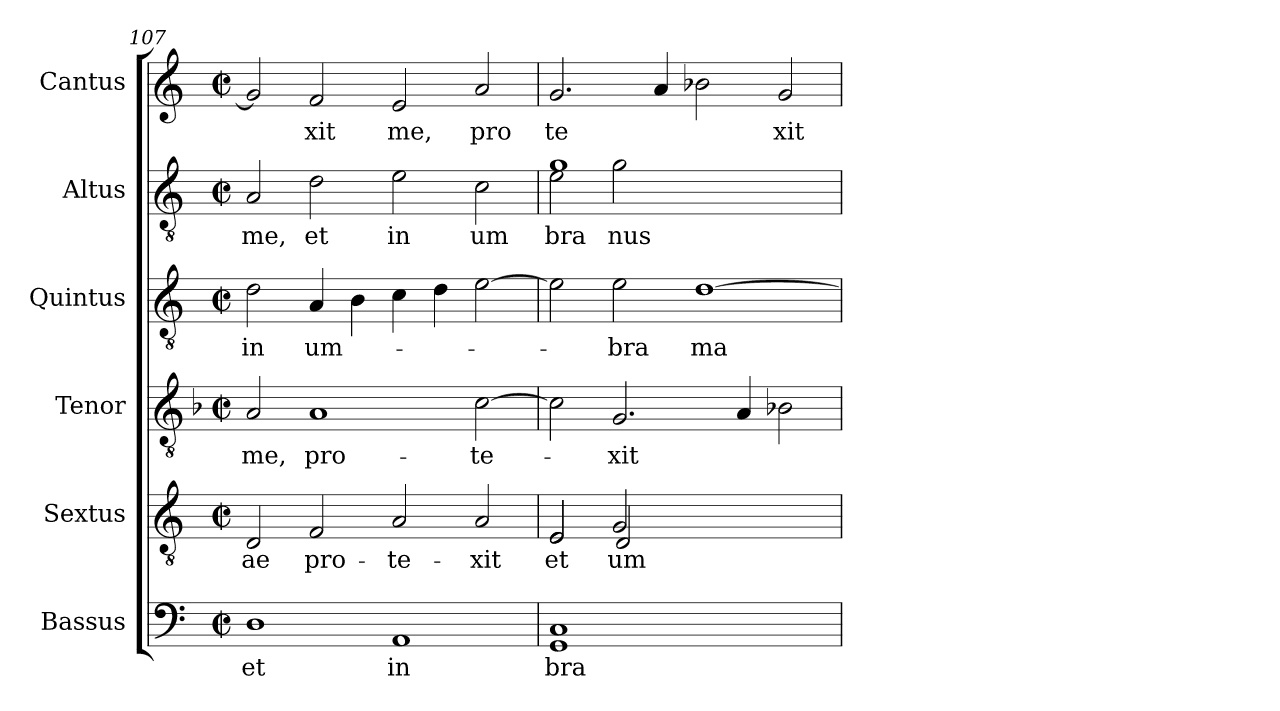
**kern	**text	**kern	**text	**kern	**text	**kern	**text	**kern	**text	**kern	**text
*part6	*part6	*part5	*part5	*part4	*part4	*part3	*part3	*part2	*part2	*part1	*part1
*staff6	*staff6	*staff5	*staff5	*staff4	*staff4	*staff3	*staff3	*staff2	*staff2	*staff1	*staff1
*I"Bassus	*	*I"Sextus	*	*I"Tenor	*	*I"Quintus	*	*I"Altus	*	*I"Cantus	*
*clefF4	*	*clefGv2	*	*clefGv2	*	*clefGv2	*	*clefGv2	*	*clefG2	*
*	*	*	*	*k[b-]	*	*	*	*	*	*	*
*	*	*	*	*F:	*	*	*	*	*	*	*
*M2/2	*	*M2/2	*	*M2/2	*	*M2/2	*	*M2/2	*	*M2/2	*
*met(c|)	*	*met(c|)	*	*met(c|)	*	*met(c|)	*	*met(c|)	*	*met(c|)	*
=107	=107	=107	=107	=107	=107	=107	=107	=107	=107	=107	=107
!	!LO:LY:b:cj	!	!LO:LY:b:cj	!	!LO:LY:b:cj	!	!LO:LY:b:cj	!	!LO:LY:b:cj	!	!
1D	et	2D/	-ae	2A/	me,	2d\	in	2A/	me,	2g/]	.
!	!	!	!LO:LY:b:cj	!	!LO:LY:b:cj	!	!LO:LY:b	!	!LO:LY:b:cj	!	!LO:LY:b:cj
.	.	2F/	pro-	1A	pro-	4A/	um-	2d\	et	2f/	xit
.	.	.	.	.	.	4B\	.	.	.	.	.
!	!LO:LY:b:cj	!	!LO:LY:b:cj	!	!	!	!	!	!LO:LY:b:cj	!	!LO:LY:b:cj
1AA	in	2A/	-te-	.	.	4c\	.	2e\	in	2e/	me,
.	.	.	.	.	.	4d\	.	.	.	.	.
!	!	!	!LO:LY:b:cj	!	!LO:LY:b:cj	!	!	!	!LO:LY:b:cj	!	!LO:LY:b:cj
.	.	2A/	-xit	[>2c\	-te-	[>2e\	.	2c\	um	2a/	pro
=108	=108	=108	=108	=108	=108	=108	=108	=108	=108	=108	=108
!	!LO:LY:b:cj	!	!LO:LY:b:cj	!	!	!	!	!	!	!	!
*	*	*^	*	*	*	*	*	*	*	*	*
!	!	!	!	!LO:LY:b:cj	!	!	!	!	!	!LO:LY:b:cj	!	!
*	*	*	*	*	*	*	*	*	*^	*	*	*
!	!	!	!	!	!	!	!	!	!	!	!LO:LY:b:cj	!	!LO:LY:b:cj
1C 1GG	bra	2E/	2E/	et	2c\]	.	2e\]	.	1g	2e\	bra	2.g/	te
!	!	!	!	!LO:LY:b:cj	!	!	!	!	!	!	!	!	!
!	!	!	!	!LO:LY:b:cj	!	!LO:LY:b	!	!LO:LY:b:cj	!	!	!LO:LY:b:cj	!	!
.	.	2G/	2D/	um-	2.G/	-xit	2e\	-bra	.	2g\	nus	.	.
.	.	.	.	.	.	.	.	.	.	.	.	4a/	.
!	!	!	!	!	!	!	!	!LO:LY:b:cj	!	!	!	!	!
1ryy	.	1ryy	1ryy	.	.	.	[>1d	ma-	1ryy	1ryy	.	2b-X\	.
.	.	.	.	.	4A/	.	.	.	.	.	.	.	.
!	!	!	!	!	!	!	!	!	!	!	!	!	!LO:LY:b:cj
.	.	.	.	.	2B-X\	.	.	.	.	.	.	2g/	xit
*	*	*v	*v	*	*	*	*	*	*v	*v	*	*	*
=	=	=	=	=	=	=	=	=	=	=	=
*-	*-	*-	*-	*-	*-	*-	*-	*-	*-	*-	*-
